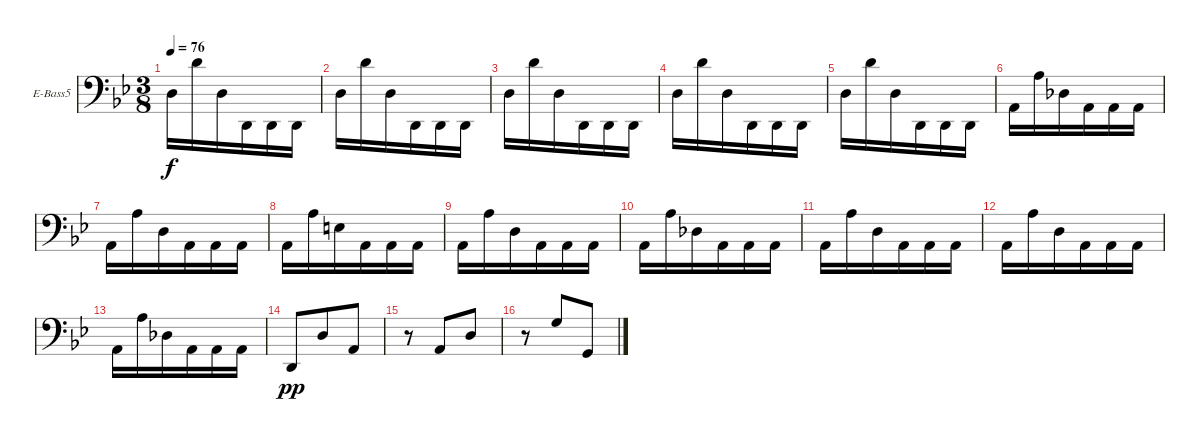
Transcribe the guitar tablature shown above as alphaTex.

\defaultSystemsLayout 4
\bracketExtendMode groupsimilarinstruments
\firstSystemTrackNameOrientation horizontal
\otherSystemsTrackNameOrientation horizontal
\track ("Violoncello" "E-Bass5") {instrument electricbassfinger}
\staff {score}
\tuning (G2 D2 A1 E1 B0)
\ts (3 8)
\tempo 76
\clef f4
\ks gminor
0.2.16{dy f} 7.1.16 0.2.16 3.5.16 3.5.16 3.5.16 |
0.2.16 7.1.16 0.2.16 3.5.16 3.5.16 3.5.16 |
0.2.16 7.1.16 0.2.16 3.5.16 3.5.16 3.5.16 |
0.2.16 7.1.16 0.2.16 3.5.16 3.5.16 3.5.16 |
0.2.16 7.1.16 0.2.16 3.5.16 3.5.16 3.5.16 |
0.3.16 2.1.16 4.3.16 0.3.16 0.3.16 0.3.16 |
0.3.16 2.1.16 0.2.16 0.3.16 0.3.16 0.3.16 |
0.3.16 2.1.16 2.2.16 0.3.16 0.3.16 0.3.16 |
0.3.16 2.1.16 0.2.16 0.3.16 0.3.16 0.3.16 |
0.3.16 2.1.16 4.3.16 0.3.16 0.3.16 0.3.16 |
0.3.16 2.1.16 0.2.16 0.3.16 0.3.16 0.3.16 |
0.3.16 2.1.16 0.2.16 0.3.16 0.3.16 0.3.16 |
0.3.16 2.1.16 4.3.16 0.3.16 0.3.16 0.3.16 |
3.5.8{dy pp} 0.2.8 0.3.8 |
r.8 0.3.8 0.2.8 |
r.8 0.1.8 3.4.8
